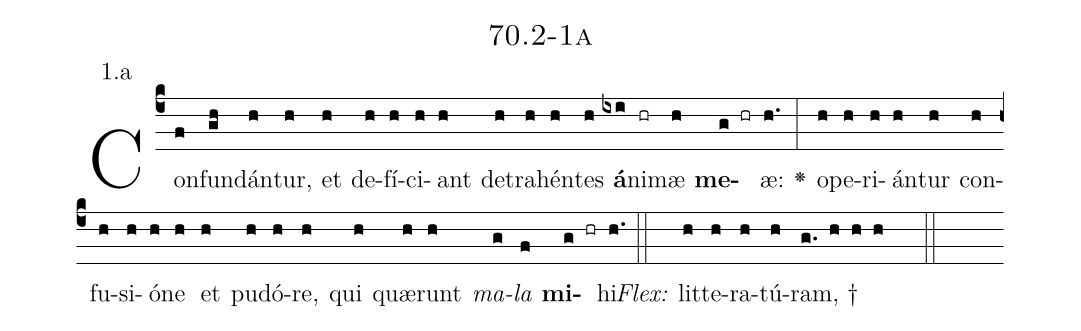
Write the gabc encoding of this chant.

name: 70.2-1a;
annotation: 1.a;
%%
(c4)Con(f)fun(gh)dán(h)tur,(h) et(h) de(h)fí(h)ci(h)ant(h) de(h)tra(h)hén(h)tes(h) <b>á</b>(ixi)ni(hr)mæ(h) <b>me</b>(g hr)æ:(h.) <v>\greheightstar</v>(:) o(h)pe(h)ri(h)án(h)tur(h) con(h)fu(h)si(h)ó(h)ne(h) et(h) pu(h)dó(h)re,(h) qui(h) quæ(h)runt(h) <i>ma</i>(g)<i>la</i>(f) <b>mi</b>(g hr)hi.(h.) (::)
<i>Flex:</i>()  lit(h)te(h)ra(h)tú(h)ram, †(g. h h h  ::)

%E(h) u(h) o(g) u(f) a(g) e.(h.) (::)
